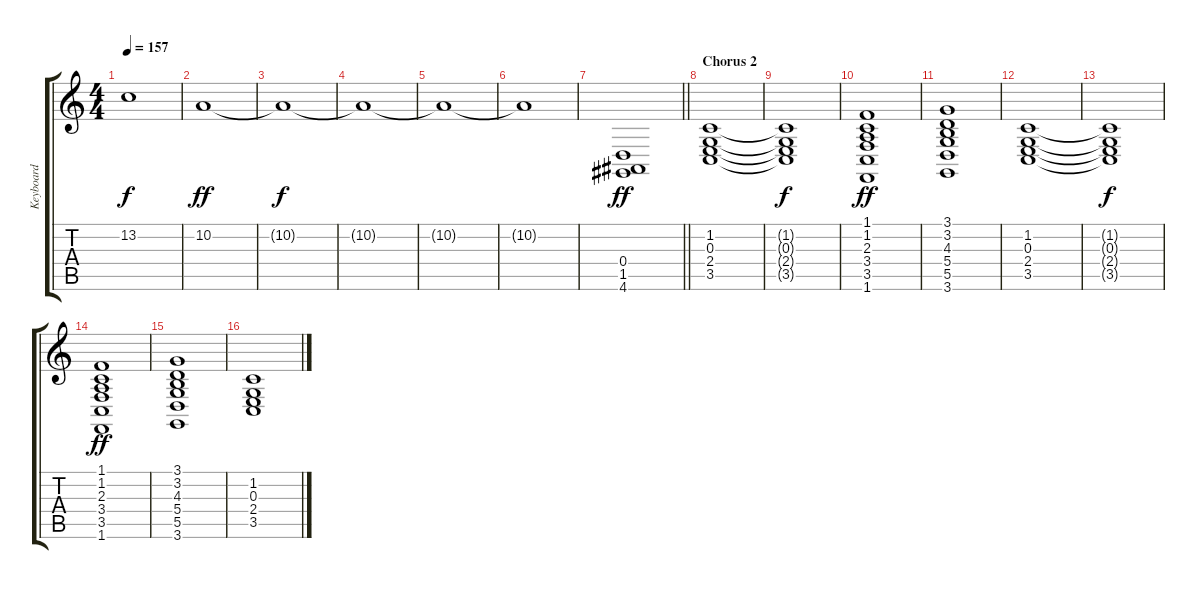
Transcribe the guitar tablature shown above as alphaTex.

\track ("Keyboard" "Keyboard") {instrument churchorgan}
\staff {score tabs}
\tuning (E4 B3 G3 D3 A2 E2) {hide}
\ts (4 4)
\tempo 157
\clef g2
\ks c
13.2{t}.1{dy f} |
10.2.1{dy ff} |
10.2{t}.1{dy f} |
10.2{t}.1 |
10.2{t}.1 |
10.2{t}.1 |
\barLineRight lightlight
(0.4 1.5 4.6).1{dy ff} |
\section ("" "Chorus 2")
(1.2 0.3 2.4 3.5).1 |
(1.2{t} 0.3{t} 2.4{t} 3.5{t}).1{dy f} |
(1.1 1.2 2.3 3.4 3.5 1.6).1{dy ff} |
(3.1 3.2 4.3 5.4 5.5 3.6).1 |
(1.2 0.3 2.4 3.5).1 |
(1.2{t} 0.3{t} 2.4{t} 3.5{t}).1{dy f} |
(1.1 1.2 2.3 3.4 3.5 1.6).1{dy ff} |
(3.1 3.2 4.3 5.4 5.5 3.6).1 |
(1.2 0.3 2.4 3.5).1
